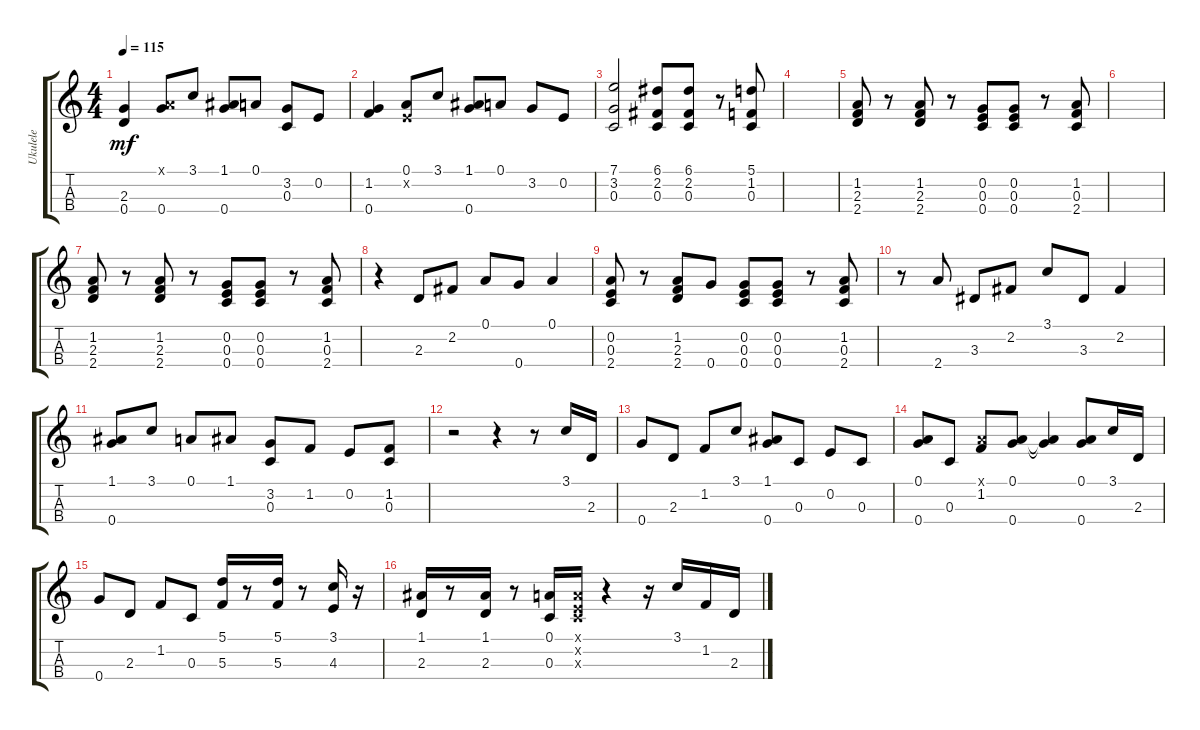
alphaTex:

\track ("Ukulele" "Ukulele") {instrument shamisen}
\staff {score tabs}
\tuning (A4 E4 C4 G4) {hide}
\ts (4 4)
\tempo 115
\clef g2
\ks c
(2.3 0.4).4{dy mf} (0.1{x} 0.4).8 3.1.8 (1.1 0.4).8 0.1.8 (3.2 0.3).8 0.2.8 |
(1.2 0.4).4 (0.1 0.2{x}).8 3.1.8 (1.1 0.4).8 0.1.8 3.2.8 0.2.8 |
(7.1 3.2 0.3).2 (6.1 2.2 0.3).8 (6.1 2.2 0.3).8 r.8 (5.1 1.2 0.3).8 |
|
(1.2 2.3 2.4).8 r.8 (1.2 2.3 2.4).8 r.8 (0.2 0.3 0.4).8 (0.2 0.3 0.4).8 r.8 (1.2 0.3 2.4).8 |
|
(1.2 2.3 2.4).8 r.8 (1.2 2.3 2.4).8 r.8 (0.2 0.3 0.4).8 (0.2 0.3 0.4).8 r.8 (1.2 0.3 2.4).8 |
r.4 2.3.8 2.2.8 0.1.8 0.4.8 0.1.4 |
(0.2 0.3 2.4).8 r.8 (1.2 2.3 2.4).8 0.4.8 (0.2 0.3 0.4).8 (0.2 0.3 0.4).8 r.8 (1.2 0.3 2.4).8 |
r.8 2.4.8 3.3.8 2.2.8 3.1.8 3.3.8 2.2.4 |
(1.1 0.4).8 3.1.8 0.1.8 1.1.8 (3.2 0.3).8 1.2.8 0.2.8 (1.2 0.3).8 |
r.2 r.4 r.8 3.1.16 2.3.16 |
0.4.8 2.3.8 1.2.8 3.1.8 (1.1 0.4).8 0.3.8 0.2.8 0.3.8 |
(0.1 0.4).8 0.3.8 (0.1{x} 1.2).8 (0.1 0.4).8 (0.1{t} 0.4{t}).4 (0.1 0.4).8 3.1.16 2.3.16 |
0.4.8 2.3.8 1.2.8 0.3.8 (5.1 5.3).16 r.8 (5.1 5.3).16 r.8 (3.1 4.3).16 r.16 |
(1.1 2.3).16 r.8 (1.1 2.3).16 r.8 (0.1 0.3).16 (0.1{x} 0.2{x} 0.3{x}).16 r.4 r.16 3.1.16 1.2.16 2.3.16
